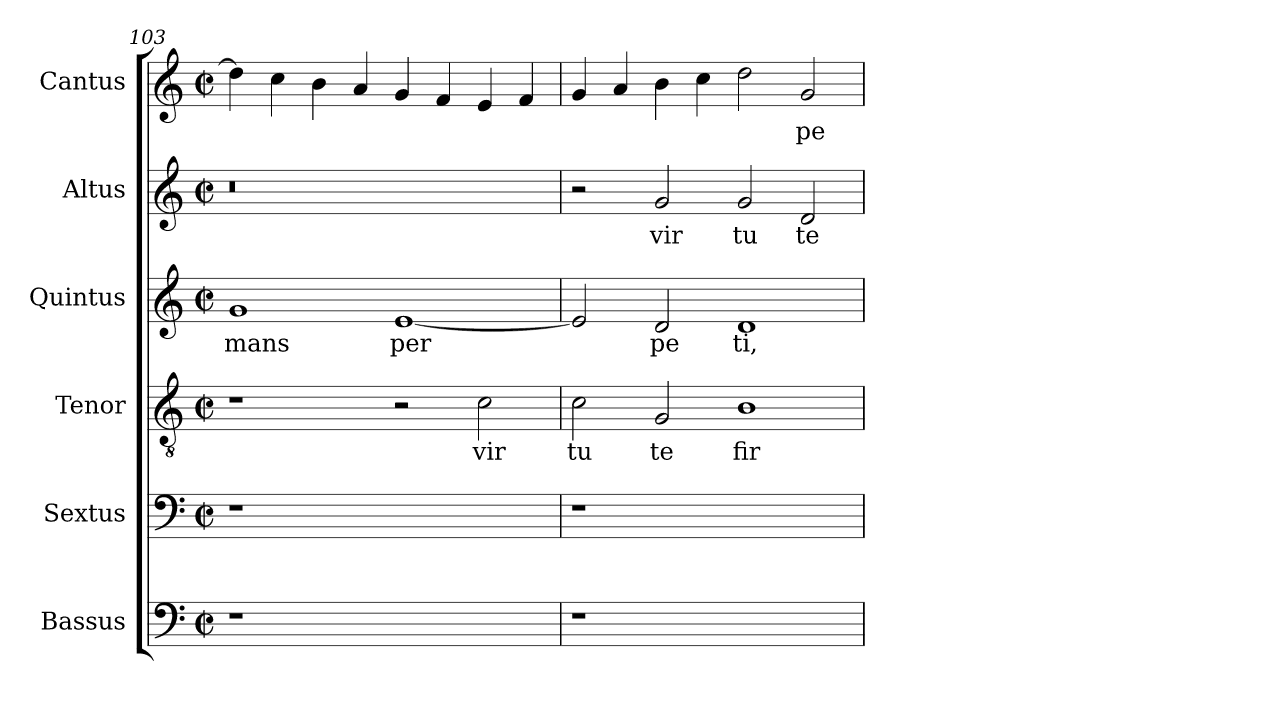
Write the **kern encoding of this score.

**kern	**kern	**kern	**text	**kern	**text	**kern	**text	**kern	**text
*part6	*part5	*part4	*part4	*part3	*part3	*part2	*part2	*part1	*part1
*staff6	*staff5	*staff4	*staff4	*staff3	*staff3	*staff2	*staff2	*staff1	*staff1
*I"Bassus	*I"Sextus	*I"Tenor	*	*I"Quintus	*	*I"Altus	*	*I"Cantus	*
*I'Bassus	*I'Sextus	*I'Tenor	*	*I'Quintus	*	*I'Altus	*	*I'Cantus	*
*clefF4	*clefF4	*clefGv2	*	*clefG2	*	*clefG2	*	*clefG2	*
*k[]	*k[]	*k[]	*	*k[]	*	*k[]	*	*k[]	*
*C:	*C:	*C:	*	*C:	*	*C:	*	*C:	*
*M2/2	*M2/2	*M2/2	*	*M2/2	*	*M2/2	*	*M2/2	*
*met(c|)	*met(c|)	*met(c|)	*	*met(c|)	*	*met(c|)	*	*met(c|)	*
=103	=103	=103	=103	=103	=103	=103	=103	=103	=103
!	!	!	!	!	!LO:LY:b:cj	!	!	!	!LO:LY:b:cj
1r	1r	1r	.	1g	mans	0r	.	4dd\]	--
!	!	!	!	!	!	!	!	!	!LO:LY:b:cj
.	.	.	.	.	.	.	.	4cc\	--
!	!	!	!	!	!	!	!	!	!LO:LY:b:cj
.	.	.	.	.	.	.	.	4b\	--
!	!	!	!	!	!	!	!	!	!LO:LY:b:cj
.	.	.	.	.	.	.	.	4a/	--
!	!	!	!	!	!LO:LY:b:cj	!	!	!	!LO:LY:b:cj
1ryy	1ryy	2r	.	[<1e	per	.	.	4g/	--
!	!	!	!	!	!	!	!	!	!LO:LY:b:cj
.	.	.	.	.	.	.	.	4f/	--
!	!	!	!LO:LY:b:cj	!	!	!	!	!	!LO:LY:b:cj
.	.	2c\	vir	.	.	.	.	4e/	--
!	!	!	!	!	!	!	!	!	!LO:LY:b:cj
.	.	.	.	.	.	.	.	4f/	--
=104	=104	=104	=104	=104	=104	=104	=104	=104	=104
!	!	!	!LO:LY:b:cj	!	!LO:LY:b:cj	!	!	!	!LO:LY:b:cj
1r	1r	2c\	tu	2e/]	.	2r	.	4g/	--
!	!	!	!	!	!	!	!	!	!LO:LY:b:cj
.	.	.	.	.	.	.	.	4a/	--
!	!	!	!LO:LY:b:cj	!	!LO:LY:b:cj	!	!LO:LY:b:cj	!	!LO:LY:b:cj
.	.	2G/	te	2d/	pe	2g/	vir	4b\	--
!	!	!	!	!	!	!	!	!	!LO:LY:b:cj
.	.	.	.	.	.	.	.	4cc\	--
!	!	!	!LO:LY:b:cj	!	!LO:LY:b:cj	!	!LO:LY:b:cj	!	!LO:LY:b:cj
1ryy	1ryy	1B	fir	1d	ti,	2g/	tu	2dd\	--
!	!	!	!	!	!	!	!LO:LY:b:cj	!	!LO:LY:b:cj
.	.	.	.	.	.	2d/	te	2g/	-pe-
=	=	=	=	=	=	=	=	=	=
*-	*-	*-	*-	*-	*-	*-	*-	*-	*-
